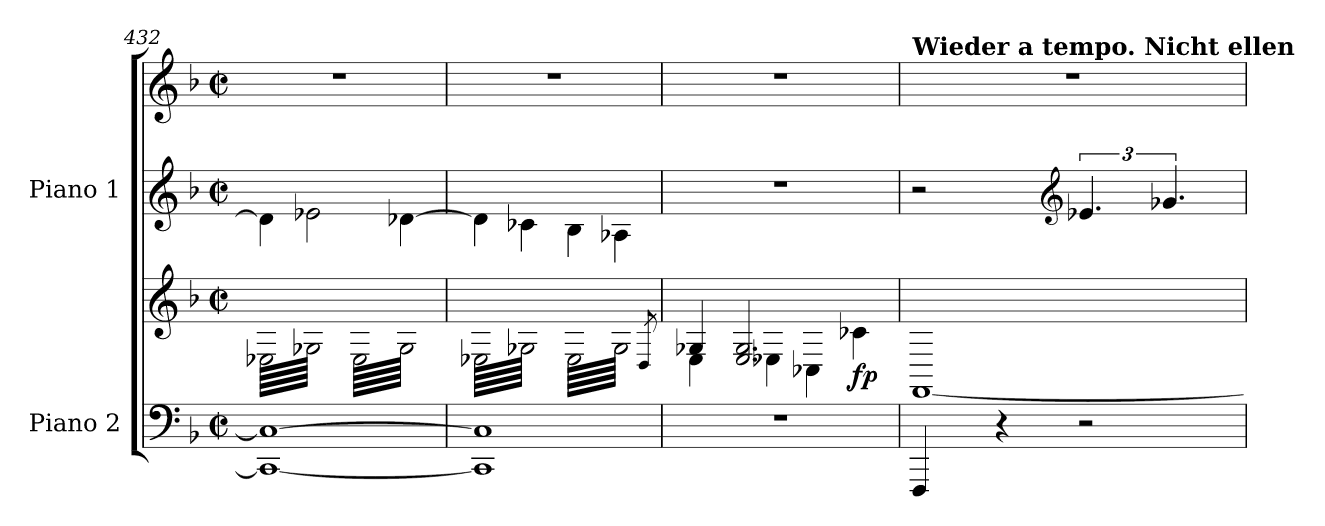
**kern	**kern	**dynam	**kern	**kern
*part2	*part2	*part2	*part1	*part1
*staff4	*staff3	*staff3/4	*staff2	*staff1
*I"Piano 2	*	*	*I"Piano 1	*
*I'Pno. 2	*	*	*I'Pno. 1	*
*clefF4	*clefG2	*	*clefG2	*clefG2
*k[b-]	*k[b-]	*	*k[b-]	*k[b-]
*M2/2	*M2/2	*	*M2/2	*M2/2
*met(c|)	*met(c|)	*	*met(c|)	*met(c|)
=432	=432	=432	=432	=432
*	*tremolo	*	*	*
1CC-_ 1C-_	64E-X\LLLL	.	4d\]	1r
.	64G-X\	.	.	.
.	64E-X\	.	.	.
.	64G-X\	.	.	.
.	64E-X\	.	.	.
.	64G-X\	.	.	.
.	64E-X\	.	.	.
.	64G-X\	.	.	.
.	64E-X\	.	.	.
.	64G-X\	.	.	.
.	64E-X\	.	.	.
.	64G-X\	.	.	.
.	64E-X\	.	.	.
.	64G-X\	.	.	.
.	64E-X\	.	.	.
.	64G-X\	.	.	.
.	64E-X\	.	2e-X\	.
.	64G-X\	.	.	.
.	64E-X\	.	.	.
.	64G-X\	.	.	.
.	64E-X\	.	.	.
.	64G-X\	.	.	.
.	64E-X\	.	.	.
.	64G-X\	.	.	.
.	64E-X\	.	.	.
.	64G-X\	.	.	.
.	64E-X\	.	.	.
.	64G-X\	.	.	.
.	64E-X\	.	.	.
.	64G-X\	.	.	.
.	64E-X\	.	.	.
.	64G-X\JJJJ	.	.	.
.	64E-\LLLL	.	.	.
.	64G-\	.	.	.
.	64E-\	.	.	.
.	64G-\	.	.	.
.	64E-\	.	.	.
.	64G-\	.	.	.
.	64E-\	.	.	.
.	64G-\	.	.	.
.	64E-\	.	.	.
.	64G-\	.	.	.
.	64E-\	.	.	.
.	64G-\	.	.	.
.	64E-\	.	.	.
.	64G-\	.	.	.
.	64E-\	.	.	.
.	64G-\	.	.	.
.	64E-\	.	[4d-X\	.
.	64G-\	.	.	.
.	64E-\	.	.	.
.	64G-\	.	.	.
.	64E-\	.	.	.
.	64G-\	.	.	.
.	64E-\	.	.	.
.	64G-\	.	.	.
.	64E-\	.	.	.
.	64G-\	.	.	.
.	64E-\	.	.	.
.	64G-\	.	.	.
.	64E-\	.	.	.
.	64G-\	.	.	.
.	64E-\	.	.	.
.	64G-\JJJJ	.	.	.
!!LO:PB:g=z
=433	=433	=433	=433	=433
1CC-] 1C-]	64E-X\LLLL	.	4d-\]	1r
.	64G-X\	.	.	.
.	64E-X\	.	.	.
.	64G-X\	.	.	.
.	64E-X\	.	.	.
.	64G-X\	.	.	.
.	64E-X\	.	.	.
.	64G-X\	.	.	.
.	64E-X\	.	.	.
.	64G-X\	.	.	.
.	64E-X\	.	.	.
.	64G-X\	.	.	.
.	64E-X\	.	.	.
.	64G-X\	.	.	.
.	64E-X\	.	.	.
.	64G-X\	.	.	.
.	64E-X\	.	4c-X\	.
.	64G-X\	.	.	.
.	64E-X\	.	.	.
.	64G-X\	.	.	.
.	64E-X\	.	.	.
.	64G-X\	.	.	.
.	64E-X\	.	.	.
.	64G-X\	.	.	.
.	64E-X\	.	.	.
.	64G-X\	.	.	.
.	64E-X\	.	.	.
.	64G-X\	.	.	.
.	64E-X\	.	.	.
.	64G-X\	.	.	.
.	64E-X\	.	.	.
.	64G-X\JJJJ	.	.	.
.	64E-\LLLL	.	4B-\	.
.	64G-\	.	.	.
.	64E-\	.	.	.
.	64G-\	.	.	.
.	64E-\	.	.	.
.	64G-\	.	.	.
.	64E-\	.	.	.
.	64G-\	.	.	.
.	64E-\	.	.	.
.	64G-\	.	.	.
.	64E-\	.	.	.
.	64G-\	.	.	.
.	64E-\	.	.	.
.	64G-\	.	.	.
.	64E-\	.	.	.
.	64G-\	.	.	.
.	64E-\	.	4A-X\	.
.	64G-\	.	.	.
.	64E-\	.	.	.
.	64G-\	.	.	.
.	64E-\	.	.	.
.	64G-\	.	.	.
.	64E-\	.	.	.
.	64G-\	.	.	.
.	64E-\	.	.	.
.	64G-\	.	.	.
.	64E-\	.	.	.
.	64G-\	.	.	.
.	64E-\	.	.	.
.	64G-\	.	.	.
.	64E-\	.	.	.
.	64G-\JJJJ	.	.	.
*	*Xtremolo	*	*	*
.	8qD/	.	.	.
=434	=434	=434	=434	=434
*	*^	*	*	*
1r	4G-X/	4E\	.	1r	1r
.	.	.	.	.	.
.	.	.	.	.	.
.	.	.	.	.	.
.	.	.	.	.	.
.	.	.	.	.	.
.	.	.	.	.	.
.	.	.	.	.	.
.	.	.	.	.	.
.	.	.	.	.	.
.	.	.	.	.	.
.	.	.	.	.	.
.	.	.	.	.	.
.	.	.	.	.	.
.	.	.	.	.	.
.	.	.	.	.	.
.	2.E/ 2.G-/	4E-X\	.	.	.
.	.	4C-X\	.	.	.
!	!	!	!LO:DY:b	!	!
.	.	4c-X\	fp	.	.
*	*v	*v	*	*	*
=435	=435	=435	=435	=435
!!LO:REH:place=s1:a:B:fs=14:t=34
*	*	*	*	*MM101
*	*^	*	*	*
!	!	!	!	!	!LO:TX:a:B:t=Wieder a tempo. Nicht ellen
*	*v	*v	*	*	*
4FFF/	[1FF	.	2r	1r
4r	.	.	.	.
*	*	*	*clefG2	*
2r	.	.	6.e-X/	.
.	.	.	6.g-X/	.
=	=	=	=	=
*-	*-	*-	*-	*-
